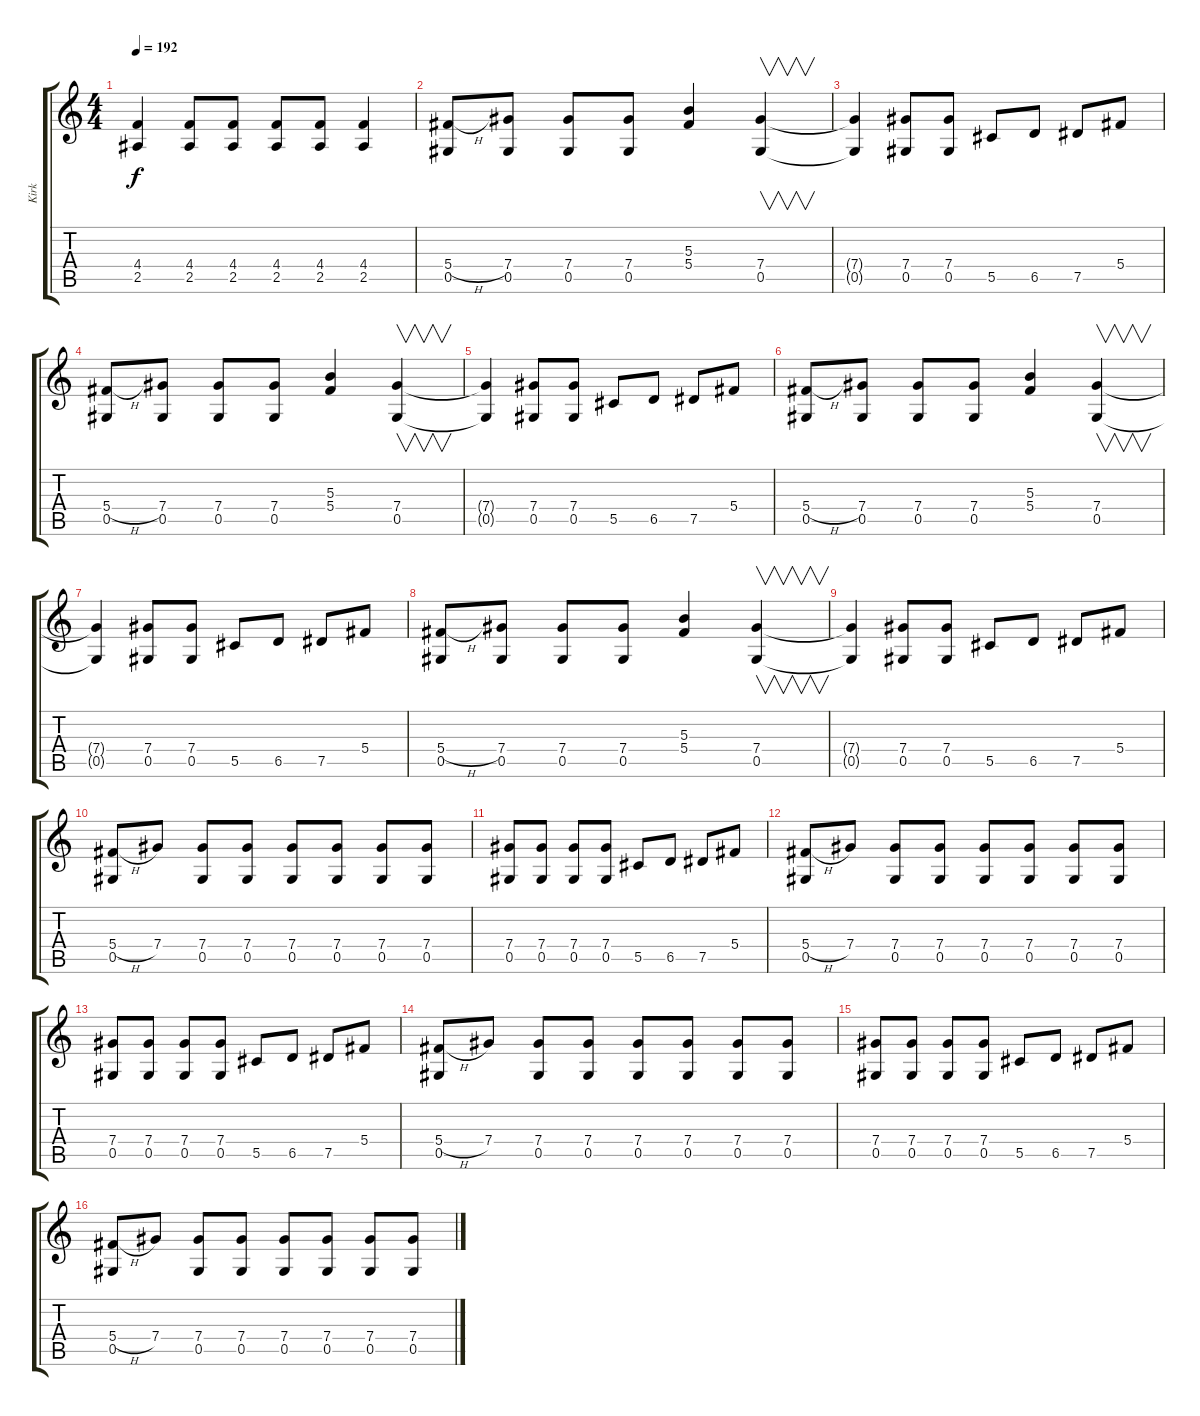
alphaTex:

\track ("Kirk" "Kirk") {instrument distortionguitar}
\staff {score tabs}
\tuning (Eb4 Bb3 Gb3 Db3 Ab2 Eb2) {hide}
\ts (4 4)
\tempo 192
\clef g2
\ks c
(4.4 2.5).4{dy f} (4.4 2.5).8 (4.4 2.5).8 (4.4 2.5).8 (4.4 2.5).8 (4.4 2.5).4 |
(5.4{h} 0.5).8 (7.4 0.5).8 (7.4 0.5).8 (7.4 0.5).8 (5.3 5.4).4 (7.4 0.5).4{v} |
(7.4{t} 0.5{t}).4 (7.4 0.5).8 (7.4 0.5).8 5.5.8 6.5.8 7.5.8 5.4.8 |
(5.4{h} 0.5).8 (7.4 0.5).8 (7.4 0.5).8 (7.4 0.5).8 (5.3 5.4).4 (7.4 0.5).4{v} |
(7.4{t} 0.5{t}).4 (7.4 0.5).8 (7.4 0.5).8 5.5.8 6.5.8 7.5.8 5.4.8 |
(5.4{h} 0.5).8 (7.4 0.5).8 (7.4 0.5).8 (7.4 0.5).8 (5.3 5.4).4 (7.4 0.5).4{v} |
(7.4{t} 0.5{t}).4 (7.4 0.5).8 (7.4 0.5).8 5.5.8 6.5.8 7.5.8 5.4.8 |
(5.4{h} 0.5).8 (7.4 0.5).8 (7.4 0.5).8 (7.4 0.5).8 (5.3 5.4).4 (7.4 0.5).4{v} |
(7.4{t} 0.5{t}).4 (7.4 0.5).8 (7.4 0.5).8 5.5.8 6.5.8 7.5.8 5.4.8 |
(5.4{h} 0.5).8 7.4.8 (7.4 0.5).8 (7.4 0.5).8 (7.4 0.5).8 (7.4 0.5).8 (7.4 0.5).8 (7.4 0.5).8 |
(7.4 0.5).8 (7.4 0.5).8 (7.4 0.5).8 (7.4 0.5).8 5.5.8 6.5.8 7.5.8 5.4.8 |
(5.4{h} 0.5).8 7.4.8 (7.4 0.5).8 (7.4 0.5).8 (7.4 0.5).8 (7.4 0.5).8 (7.4 0.5).8 (7.4 0.5).8 |
(7.4 0.5).8 (7.4 0.5).8 (7.4 0.5).8 (7.4 0.5).8 5.5.8 6.5.8 7.5.8 5.4.8 |
(5.4{h} 0.5).8 7.4.8 (7.4 0.5).8 (7.4 0.5).8 (7.4 0.5).8 (7.4 0.5).8 (7.4 0.5).8 (7.4 0.5).8 |
(7.4 0.5).8 (7.4 0.5).8 (7.4 0.5).8 (7.4 0.5).8 5.5.8 6.5.8 7.5.8 5.4.8 |
(5.4{h} 0.5).8 7.4.8 (7.4 0.5).8 (7.4 0.5).8 (7.4 0.5).8 (7.4 0.5).8 (7.4 0.5).8 (7.4 0.5).8
